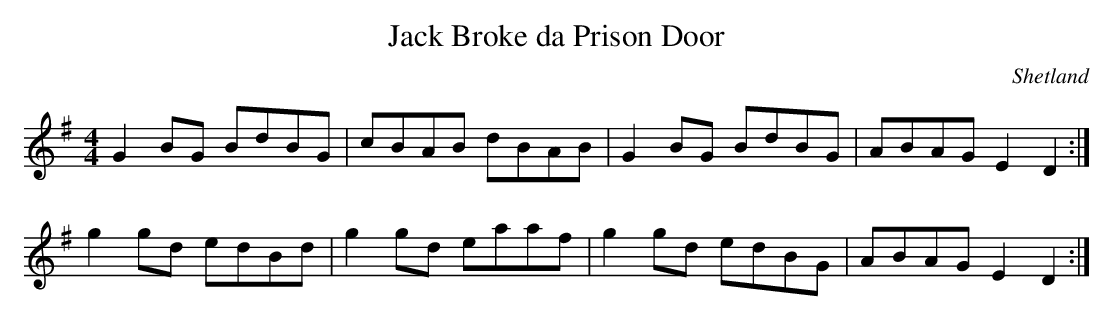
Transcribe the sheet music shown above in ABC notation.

X:1
T:Jack Broke da Prison Door
O:Shetland
M:4/4
L:1/8
K:G
G2 BG BdBG|cBAB dBAB|G2 BG BdBG|ABAG E2 D2:|]
g2 gd edBd|g2 gd eaaf|g2 gd edBG|ABAG E2 D2:|]
